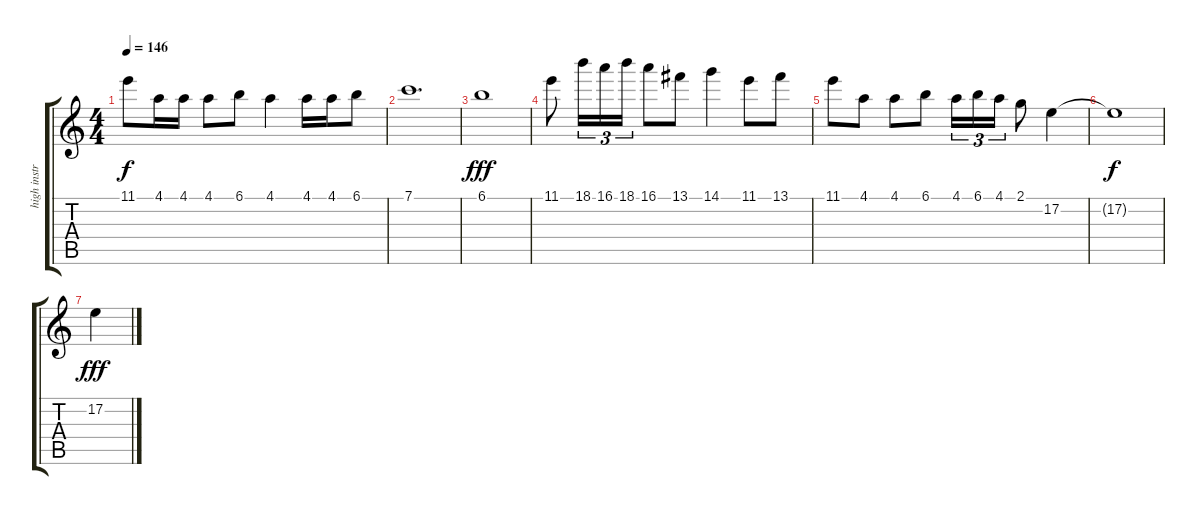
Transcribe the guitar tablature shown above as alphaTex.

\track ("high instrument" "high instr") {instrument flute}
\staff {score tabs}
\tuning (F5 B3 G3 D3 A2 E2) {hide}
\ts (4 4)
\tempo 146
\clef g2
\ks c
11.1.8{dy f} 4.1.16 4.1.16 4.1.8 6.1.8 4.1.4 4.1.16 4.1.16 6.1.8 |
7.1.1{d} |
6.1.1{dy fff} |
11.1.8 18.1.16{tu (3 2)} 16.1.16{tu (3 2)} 18.1.16{tu (3 2)} 16.1.8 13.1.8 14.1.4 11.1.8 13.1.8 |
11.1.8 4.1.8 4.1.8 6.1.8 4.1.16{tu (3 2)} 6.1.16{tu (3 2)} 4.1.16{tu (3 2)} 2.1.8 17.2.4 |
17.2{t}.1{dy f} |
17.2.4{dy fff}
